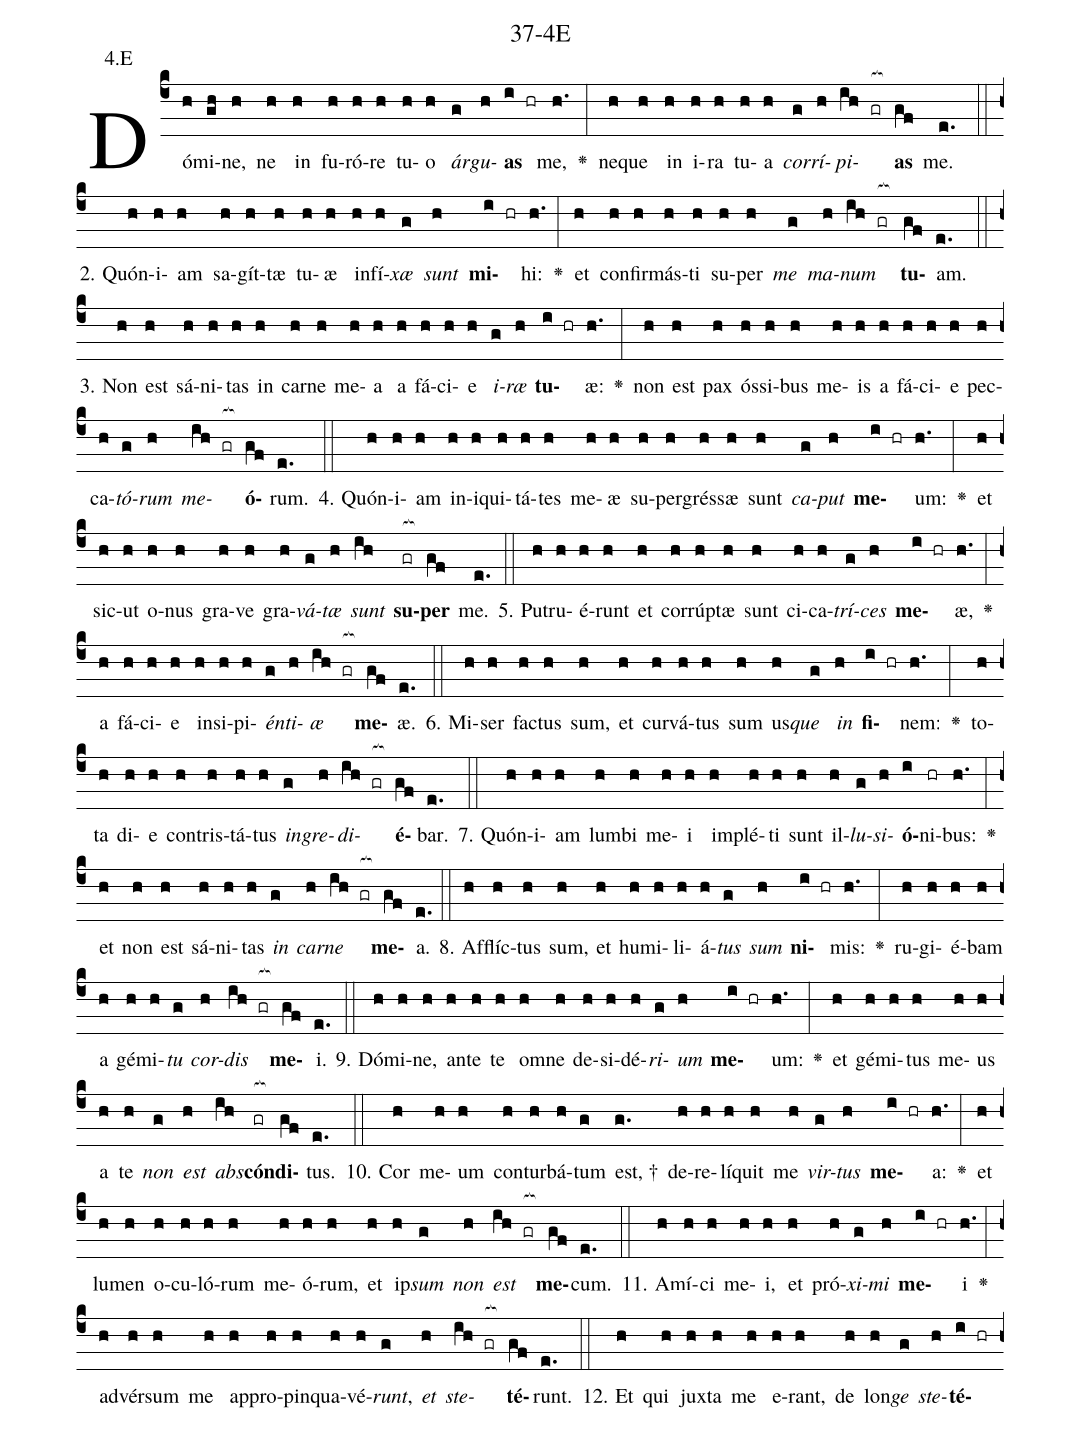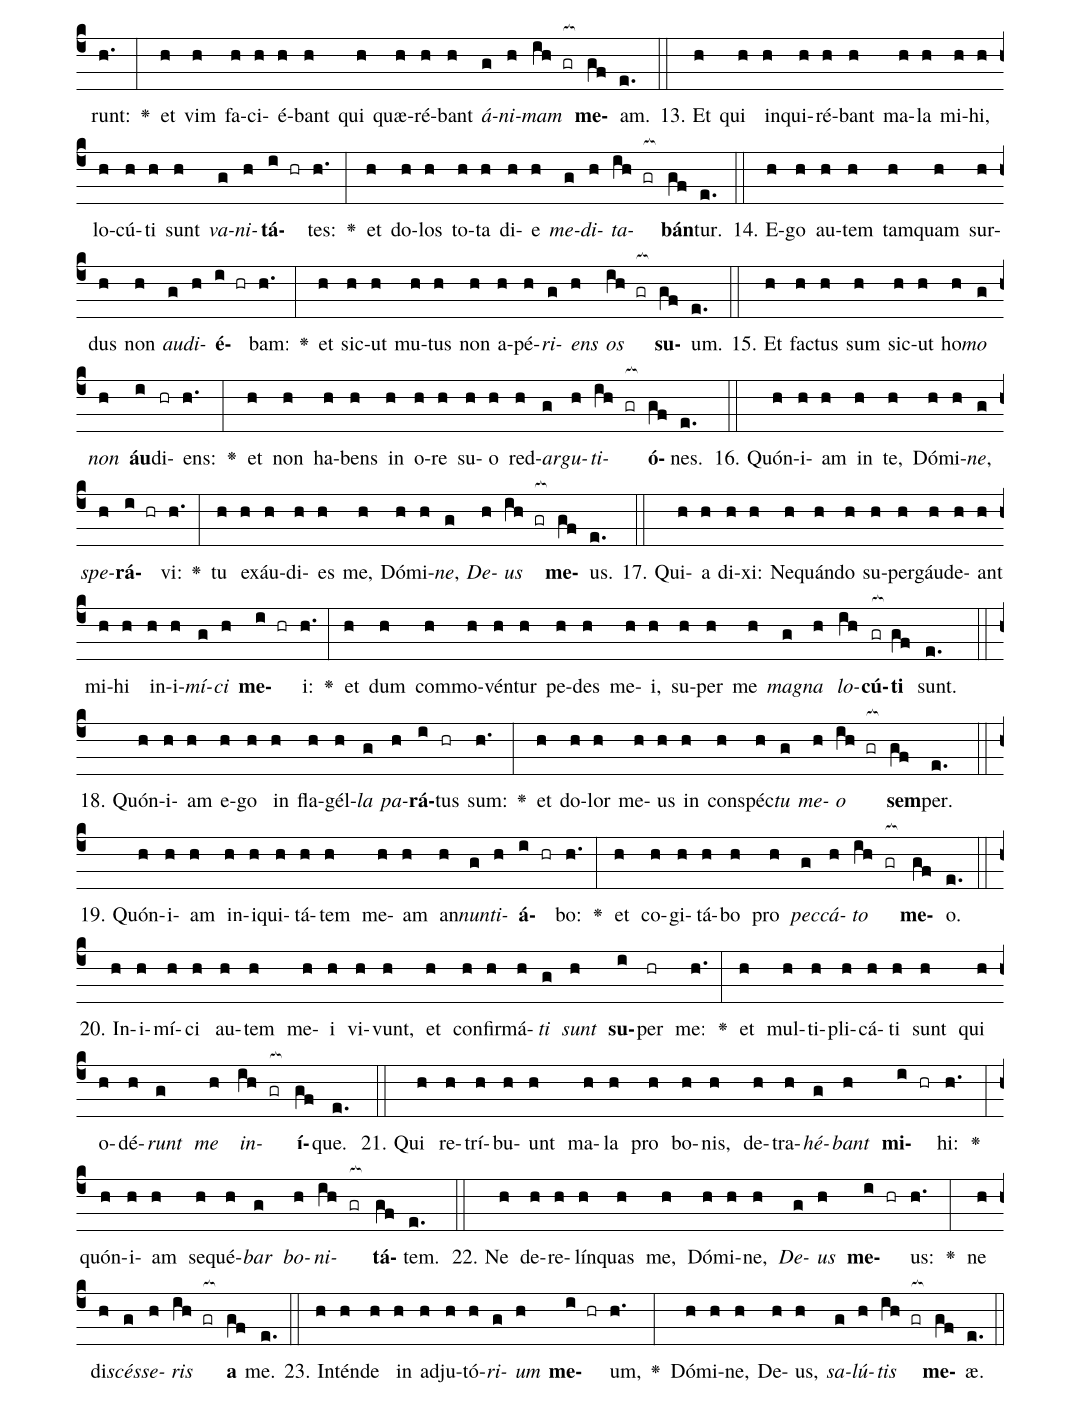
name: 37-4E;
annotation: 4.E;
%%
(c4)Dó(h)mi(gh)ne,(h) ne(h) in(h) fu(h)ró(h)re(h) tu(h)o(h) <i>ár</i>(g)<i>gu</i>(h)<b>as</b>(i hr) me,(h.) <v>\greheightstar</v>(:) ne(h)que(h) in(h) i(h)ra(h) tu(h)a(h) <i>cor</i>(g)<i>rí</i>(h)<i>pi</i>(ih gr[ocb:1{])<b>as</b>(gf[ocb:0}]) me.(e.) (::)
2. Quón(h)i(h)am(h) sa(h)gít(h)tæ(h) tu(h)æ(h) in(h)fí(h)<i>xæ</i>(g) <i>sunt</i>(h) <b>mi</b>(i hr)hi:(h.) <v>\greheightstar</v>(:) et(h) con(h)fir(h)más(h)ti(h) su(h)per(h) <i>me</i>(g) <i>ma</i>(h)<i>num</i>(ih gr[ocb:1{]) <b>tu</b>(gf[ocb:0}])am.(e.) (::)
3. Non(h) est(h) sá(h)ni(h)tas(h) in(h) car(h)ne(h) me(h)a(h) a(h) fá(h)ci(h)e(h) <i>i</i>(g)<i>ræ</i>(h) <b>tu</b>(i hr)æ:(h.) <v>\greheightstar</v>(:) non(h) est(h) pax(h) ós(h)si(h)bus(h) me(h)is(h) a(h) fá(h)ci(h)e(h) pec(h)ca(h)<i>tó</i>(g)<i>rum</i>(h) <i>me</i>(ih gr[ocb:1{])<b>ó</b>(gf[ocb:0}])rum.(e.) (::)
4. Quón(h)i(h)am(h) in(h)i(h)qui(h)tá(h)tes(h) me(h)æ(h) su(h)per(h)grés(h)sæ(h) sunt(h) <i>ca</i>(g)<i>put</i>(h) <b>me</b>(i hr)um:(h.) <v>\greheightstar</v>(:) et(h) sic(h)ut(h) o(h)nus(h) gra(h)ve(h) gra(h)<i>vá</i>(g)<i>tæ</i>(h) <i>sunt</i>(ih) <b>su</b>(gr[ocb:1{])<b>per</b>(gf[ocb:0}]) me.(e.) (::)
5. Pu(h)tru(h)é(h)runt(h) et(h) cor(h)rúp(h)tæ(h) sunt(h) ci(h)ca(h)<i>trí</i>(g)<i>ces</i>(h) <b>me</b>(i hr)æ,(h.) <v>\greheightstar</v>(:) a(h) fá(h)ci(h)e(h) in(h)si(h)pi(h)<i>én</i>(g)<i>ti</i>(h)<i>æ</i>(ih gr[ocb:1{]) <b>me</b>(gf[ocb:0}])æ.(e.) (::)
6. Mi(h)ser(h) fac(h)tus(h) sum,(h) et(h) cur(h)vá(h)tus(h) sum(h) us(h)<i>que</i>(g) <i>in</i>(h) <b>fi</b>(i hr)nem:(h.) <v>\greheightstar</v>(:) to(h)ta(h) di(h)e(h) con(h)tris(h)tá(h)tus(h) <i>in</i>(g)<i>gre</i>(h)<i>di</i>(ih gr[ocb:1{])<b>é</b>(gf[ocb:0}])bar.(e.) (::)
7. Quón(h)i(h)am(h) lum(h)bi(h) me(h)i(h) im(h)plé(h)ti(h) sunt(h) il(h)<i>lu</i>(g)<i>si</i>(h)<b>ó</b>(i)ni(hr)bus:(h.) <v>\greheightstar</v>(:) et(h) non(h) est(h) sá(h)ni(h)tas(h) <i>in</i>(g) <i>car</i>(h)<i>ne</i>(ih gr[ocb:1{]) <b>me</b>(gf[ocb:0}])a.(e.) (::)
8. Af(h)flíc(h)tus(h) sum,(h) et(h) hu(h)mi(h)li(h)á(h)<i>tus</i>(g) <i>sum</i>(h) <b>ni</b>(i hr)mis:(h.) <v>\greheightstar</v>(:) ru(h)gi(h)é(h)bam(h) a(h) gé(h)mi(h)<i>tu</i>(g) <i>cor</i>(h)<i>dis</i>(ih gr[ocb:1{]) <b>me</b>(gf[ocb:0}])i.(e.) (::)
9. Dó(h)mi(h)ne,(h) an(h)te(h) te(h) om(h)ne(h) de(h)si(h)dé(h)<i>ri</i>(g)<i>um</i>(h) <b>me</b>(i hr)um:(h.) <v>\greheightstar</v>(:) et(h) gé(h)mi(h)tus(h) me(h)us(h) a(h) te(h) <i>non</i>(g) <i>est</i>(h) <i>abs</i>(ih)<b>cón</b>(gr[ocb:1{])<b>di</b>(gf[ocb:0}])tus.(e.) (::)
10. Cor(h) me(h)um(h) con(h)tur(h)bá(h)tum(g) est, †(g.) de(h)re(h)lí(h)quit(h) me(h) <i>vir</i>(g)<i>tus</i>(h) <b>me</b>(i hr)a:(h.) <v>\greheightstar</v>(:) et(h) lu(h)men(h) o(h)cu(h)ló(h)rum(h) me(h)ó(h)rum,(h) et(h) ip(h)<i>sum</i>(g) <i>non</i>(h) <i>est</i>(ih gr[ocb:1{]) <b>me</b>(gf[ocb:0}])cum.(e.) (::)
11. A(h)mí(h)ci(h) me(h)i,(h) et(h) pró(h)<i>xi</i>(g)<i>mi</i>(h) <b>me</b>(i hr)i(h.) <v>\greheightstar</v>(:) ad(h)vér(h)sum(h) me(h) ap(h)pro(h)pin(h)qua(h)vé(h)<i>runt</i>,(g) <i>et</i>(h) <i>ste</i>(ih gr[ocb:1{])<b>té</b>(gf[ocb:0}])runt.(e.) (::)
12. Et(h) qui(h) jux(h)ta(h) me(h) e(h)rant,(h) de(h) lon(h)<i>ge</i>(g) <i>ste</i>(h)<b>té</b>(i hr)runt:(h.) <v>\greheightstar</v>(:) et(h) vim(h) fa(h)ci(h)é(h)bant(h) qui(h) quæ(h)ré(h)bant(h) <i>á</i>(g)<i>ni</i>(h)<i>mam</i>(ih gr[ocb:1{]) <b>me</b>(gf[ocb:0}])am.(e.) (::)
13. Et(h) qui(h) in(h)qui(h)ré(h)bant(h) ma(h)la(h) mi(h)hi,(h) lo(h)cú(h)ti(h) sunt(h) <i>va</i>(g)<i>ni</i>(h)<b>tá</b>(i hr)tes:(h.) <v>\greheightstar</v>(:) et(h) do(h)los(h) to(h)ta(h) di(h)e(h) <i>me</i>(g)<i>di</i>(h)<i>ta</i>(ih gr[ocb:1{])<b>bán</b>(gf[ocb:0}])tur.(e.) (::)
14. E(h)go(h) au(h)tem(h) tam(h)quam(h) sur(h)dus(h) non(h) <i>au</i>(g)<i>di</i>(h)<b>é</b>(i hr)bam:(h.) <v>\greheightstar</v>(:) et(h) sic(h)ut(h) mu(h)tus(h) non(h) a(h)pé(h)<i>ri</i>(g)<i>ens</i>(h) <i>os</i>(ih gr[ocb:1{]) <b>su</b>(gf[ocb:0}])um.(e.) (::)
15. Et(h) fac(h)tus(h) sum(h) sic(h)ut(h) ho(h)<i>mo</i>(g) <i>non</i>(h) <b>áu</b>(i)di(hr)ens:(h.) <v>\greheightstar</v>(:) et(h) non(h) ha(h)bens(h) in(h) o(h)re(h) su(h)o(h) red(h)<i>ar</i>(g)<i>gu</i>(h)<i>ti</i>(ih gr[ocb:1{])<b>ó</b>(gf[ocb:0}])nes.(e.) (::)
16. Quón(h)i(h)am(h) in(h) te,(h) Dó(h)mi(h)<i>ne</i>,(g) <i>spe</i>(h)<b>rá</b>(i hr)vi:(h.) <v>\greheightstar</v>(:) tu(h) ex(h)áu(h)di(h)es(h) me,(h) Dó(h)mi(h)<i>ne</i>,(g) <i>De</i>(h)<i>us</i>(ih gr[ocb:1{]) <b>me</b>(gf[ocb:0}])us.(e.) (::)
17. Qui(h)a(h) di(h)xi:(h) Ne(h)quán(h)do(h) su(h)per(h)gáu(h)de(h)ant(h) mi(h)hi(h) in(h)i(h)<i>mí</i>(g)<i>ci</i>(h) <b>me</b>(i hr)i:(h.) <v>\greheightstar</v>(:) et(h) dum(h) com(h)mo(h)vén(h)tur(h) pe(h)des(h) me(h)i,(h) su(h)per(h) me(h) <i>ma</i>(g)<i>gna</i>(h) <i>lo</i>(ih)<b>cú</b>(gr[ocb:1{])<b>ti</b>(gf[ocb:0}]) sunt.(e.) (::)
18. Quón(h)i(h)am(h) e(h)go(h) in(h) fla(h)gél(h)<i>la</i>(g) <i>pa</i>(h)<b>rá</b>(i)tus(hr) sum:(h.) <v>\greheightstar</v>(:) et(h) do(h)lor(h) me(h)us(h) in(h) con(h)spéc(h)<i>tu</i>(g) <i>me</i>(h)<i>o</i>(ih gr[ocb:1{]) <b>sem</b>(gf[ocb:0}])per.(e.) (::)
19. Quón(h)i(h)am(h) in(h)i(h)qui(h)tá(h)tem(h) me(h)am(h) an(h)<i>nun</i>(g)<i>ti</i>(h)<b>á</b>(i hr)bo:(h.) <v>\greheightstar</v>(:) et(h) co(h)gi(h)tá(h)bo(h) pro(h) <i>pec</i>(g)<i>cá</i>(h)<i>to</i>(ih gr[ocb:1{]) <b>me</b>(gf[ocb:0}])o.(e.) (::)
20. In(h)i(h)mí(h)ci(h) au(h)tem(h) me(h)i(h) vi(h)vunt,(h) et(h) con(h)fir(h)má(h)<i>ti</i>(g) <i>sunt</i>(h) <b>su</b>(i)per(hr) me:(h.) <v>\greheightstar</v>(:) et(h) mul(h)ti(h)pli(h)cá(h)ti(h) sunt(h) qui(h) o(h)dé(h)<i>runt</i>(g) <i>me</i>(h) <i>in</i>(ih gr[ocb:1{])<b>í</b>(gf[ocb:0}])que.(e.) (::)
21. Qui(h) re(h)trí(h)bu(h)unt(h) ma(h)la(h) pro(h) bo(h)nis,(h) de(h)tra(h)<i>hé</i>(g)<i>bant</i>(h) <b>mi</b>(i hr)hi:(h.) <v>\greheightstar</v>(:) quón(h)i(h)am(h) se(h)qué(h)<i>bar</i>(g) <i>bo</i>(h)<i>ni</i>(ih gr[ocb:1{])<b>tá</b>(gf[ocb:0}])tem.(e.) (::)
22. Ne(h) de(h)re(h)lín(h)quas(h) me,(h) Dó(h)mi(h)ne,(h) <i>De</i>(g)<i>us</i>(h) <b>me</b>(i hr)us:(h.) <v>\greheightstar</v>(:) ne(h) di(h)<i>scés</i>(g)<i>se</i>(h)<i>ris</i>(ih gr[ocb:1{]) <b>a</b>(gf[ocb:0}]) me.(e.) (::)
23. In(h)tén(h)de(h) in(h) ad(h)ju(h)tó(h)<i>ri</i>(g)<i>um</i>(h) <b>me</b>(i hr)um,(h.) <v>\greheightstar</v>(:) Dó(h)mi(h)ne,(h) De(h)us,(h) <i>sa</i>(g)<i>lú</i>(h)<i>tis</i>(ih gr[ocb:1{]) <b>me</b>(gf[ocb:0}])æ.(e.) (::)
